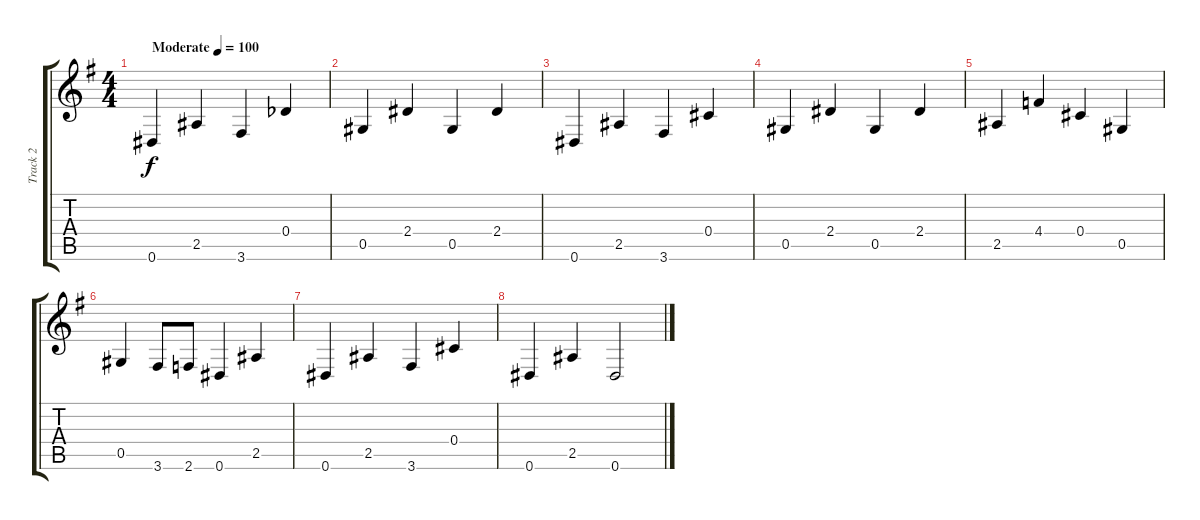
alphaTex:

\track ("Track 2" "Track 2") {instrument acousticguitarsteel}
\staff {score tabs}
\tuning (Eb4 Bb3 Gb3 Db3 Ab2 Eb2) {hide}
\ts (4 4)
\tempo (100 "Moderate")
\clef g2
\ks eminor
0.6.4{dy f instrument acousticguitarsteel} 2.5.4 3.6.4 0.4{acc b}.4 |
0.5.4 2.4.4 0.5.4 2.4.4 |
0.6.4 2.5.4 3.6.4 0.4.4 |
0.5.4 2.4.4 0.5.4 2.4.4 |
2.5.4 4.4.4 0.4.4 0.5.4 |
0.5.4 3.6.8 2.6.8 0.6.4 2.5.4 |
0.6.4 2.5.4 3.6.4 0.4.4 |
0.6.4 2.5.4 0.6.2
